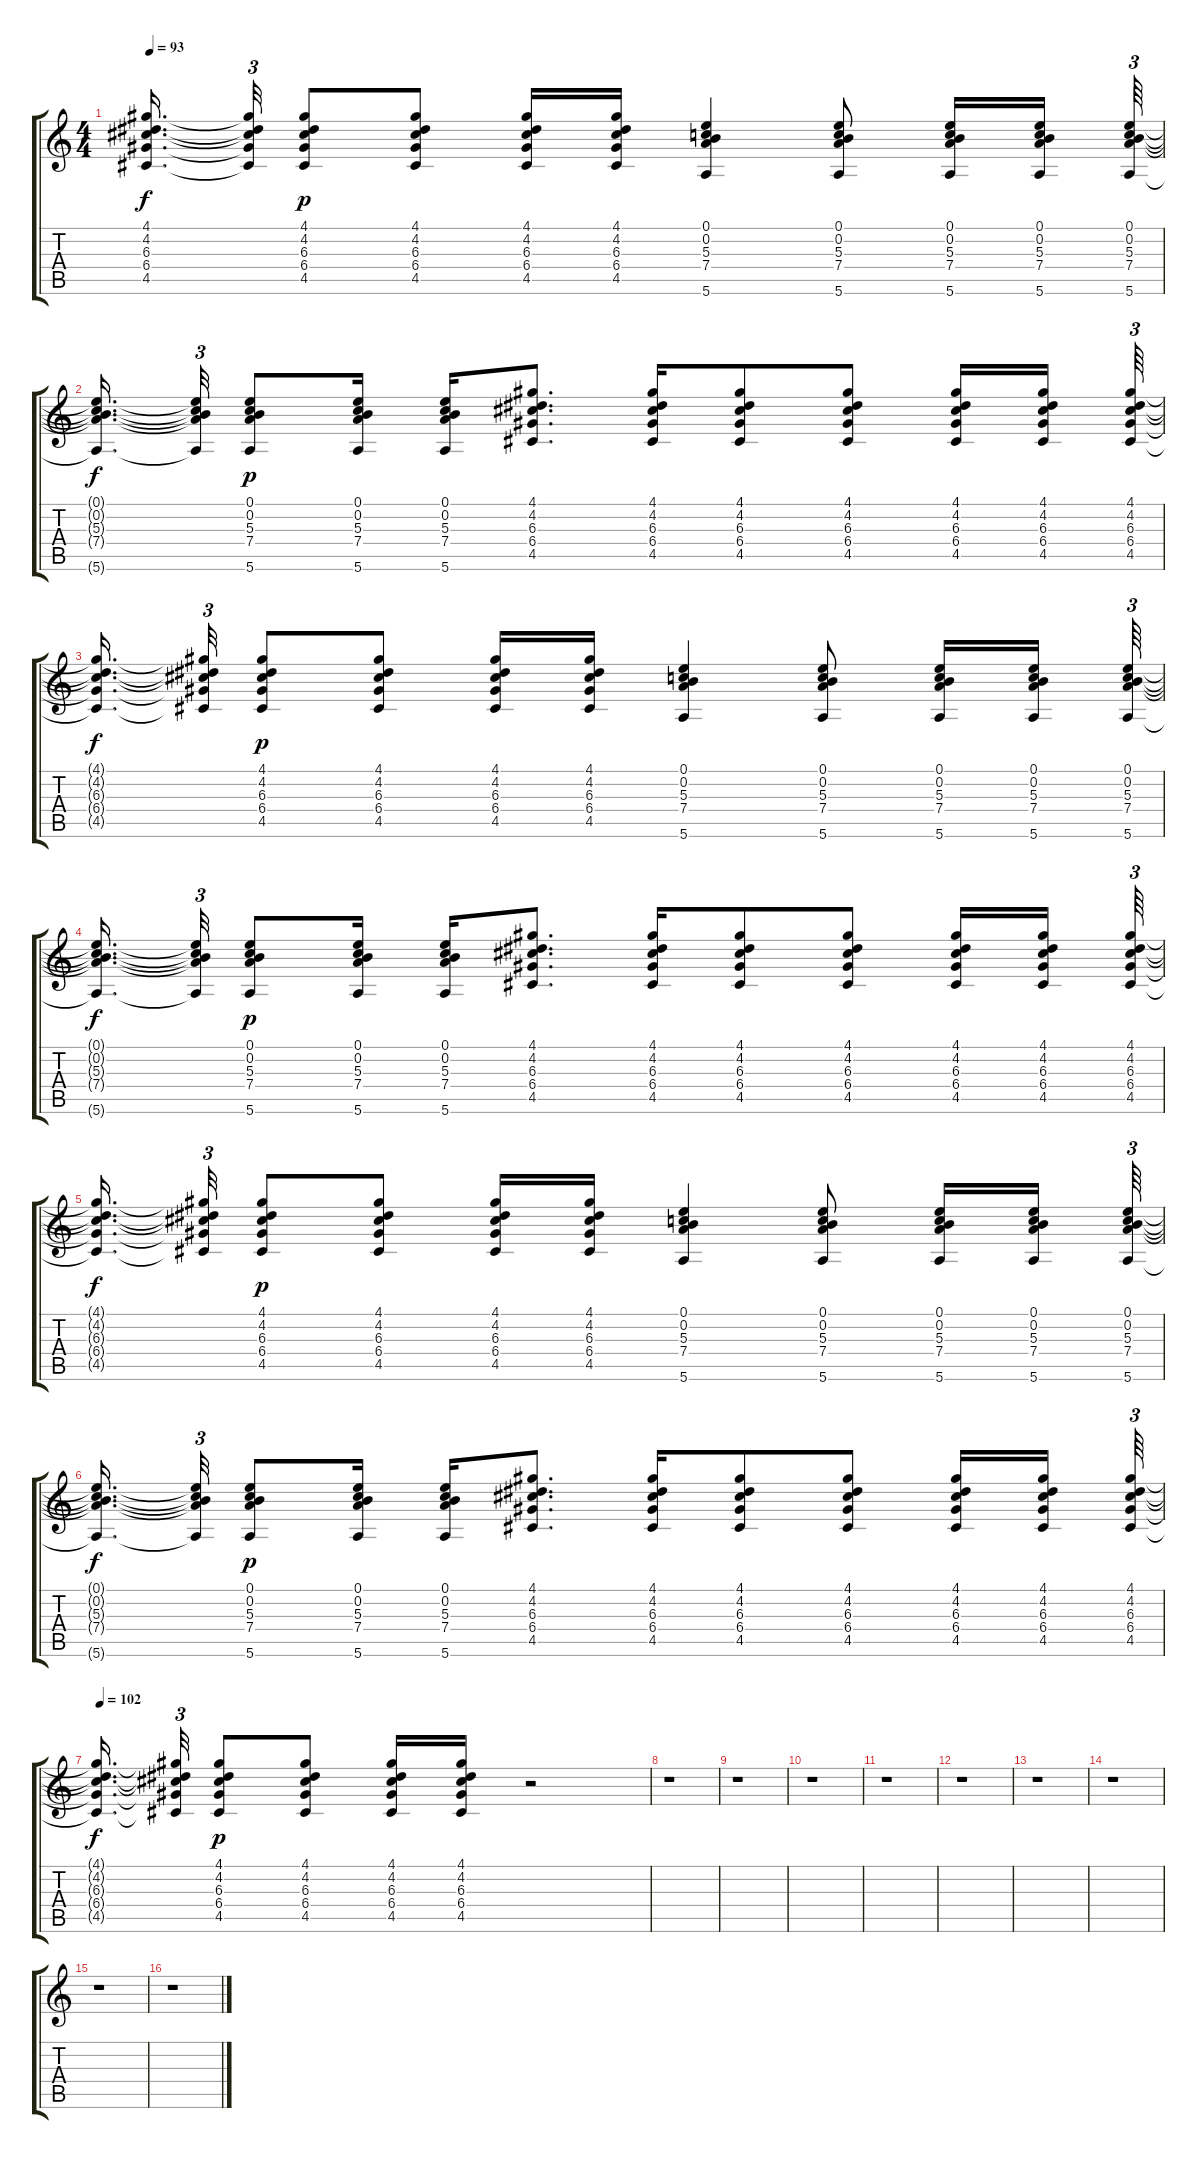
\track "" {instrument acousticguitarsteel}
\staff {score tabs}
\tuning (E4 B3 G3 D3 A2 E2) {hide}
\ts (4 4)
\tempo 93
\clef g2
\ks c
(4.1{t} 4.2{t} 6.3{t} 6.4{t} 4.5{t}).16{d dy f beam splitsecondary} (4.1{t} 4.2{t} 6.3{t} 6.4{t} 4.5{t}).32{tu (3 2)} (4.1 4.2 6.3 6.4 4.5).8{dy p} (4.1 4.2 6.3 6.4 4.5).8 (4.1 4.2 6.3 6.4 4.5).16 (4.1 4.2 6.3 6.4 4.5).16 (0.1 0.2 5.3 7.4 5.6).4 (0.1 0.2 5.3 7.4 5.6).8 (0.1 0.2 5.3 7.4 5.6).16 (0.1 0.2 5.3 7.4 5.6).16{beam splitsecondary} (0.1 0.2 5.3 7.4 5.6).64{tu (3 2)} |
(0.1{t} 0.2{t} 5.3{t} 7.4{t} 5.6{t}).16{d dy f beam splitsecondary} (0.1{t} 0.2{t} 5.3{t} 7.4{t} 5.6{t}).32{tu (3 2)} (0.1 0.2 5.3 7.4 5.6).8{dy p} (0.1 0.2 5.3 7.4 5.6).16 (0.1 0.2 5.3 7.4 5.6).16 (4.1 4.2 6.3 6.4 4.5).8{d} (4.1 4.2 6.3 6.4 4.5).16 (4.1 4.2 6.3 6.4 4.5).8 (4.1 4.2 6.3 6.4 4.5).8 (4.1 4.2 6.3 6.4 4.5).16 (4.1 4.2 6.3 6.4 4.5).16{beam splitsecondary} (4.1 4.2 6.3 6.4 4.5).64{tu (3 2)} |
(4.1{t} 4.2{t} 6.3{t} 6.4{t} 4.5{t}).16{d dy f beam splitsecondary} (4.1{t} 4.2{t} 6.3{t} 6.4{t} 4.5{t}).32{tu (3 2)} (4.1 4.2 6.3 6.4 4.5).8{dy p} (4.1 4.2 6.3 6.4 4.5).8 (4.1 4.2 6.3 6.4 4.5).16 (4.1 4.2 6.3 6.4 4.5).16 (0.1 0.2 5.3 7.4 5.6).4 (0.1 0.2 5.3 7.4 5.6).8 (0.1 0.2 5.3 7.4 5.6).16 (0.1 0.2 5.3 7.4 5.6).16{beam splitsecondary} (0.1 0.2 5.3 7.4 5.6).64{tu (3 2)} |
(0.1{t} 0.2{t} 5.3{t} 7.4{t} 5.6{t}).16{d dy f beam splitsecondary} (0.1{t} 0.2{t} 5.3{t} 7.4{t} 5.6{t}).32{tu (3 2)} (0.1 0.2 5.3 7.4 5.6).8{dy p} (0.1 0.2 5.3 7.4 5.6).16 (0.1 0.2 5.3 7.4 5.6).16 (4.1 4.2 6.3 6.4 4.5).8{d} (4.1 4.2 6.3 6.4 4.5).16 (4.1 4.2 6.3 6.4 4.5).8 (4.1 4.2 6.3 6.4 4.5).8 (4.1 4.2 6.3 6.4 4.5).16 (4.1 4.2 6.3 6.4 4.5).16{beam splitsecondary} (4.1 4.2 6.3 6.4 4.5).64{tu (3 2)} |
(4.1{t} 4.2{t} 6.3{t} 6.4{t} 4.5{t}).16{d dy f beam splitsecondary} (4.1{t} 4.2{t} 6.3{t} 6.4{t} 4.5{t}).32{tu (3 2)} (4.1 4.2 6.3 6.4 4.5).8{dy p} (4.1 4.2 6.3 6.4 4.5).8 (4.1 4.2 6.3 6.4 4.5).16 (4.1 4.2 6.3 6.4 4.5).16 (0.1 0.2 5.3 7.4 5.6).4 (0.1 0.2 5.3 7.4 5.6).8 (0.1 0.2 5.3 7.4 5.6).16 (0.1 0.2 5.3 7.4 5.6).16{beam splitsecondary} (0.1 0.2 5.3 7.4 5.6).64{tu (3 2)} |
(0.1{t} 0.2{t} 5.3{t} 7.4{t} 5.6{t}).16{d dy f beam splitsecondary} (0.1{t} 0.2{t} 5.3{t} 7.4{t} 5.6{t}).32{tu (3 2)} (0.1 0.2 5.3 7.4 5.6).8{dy p} (0.1 0.2 5.3 7.4 5.6).16 (0.1 0.2 5.3 7.4 5.6).16 (4.1 4.2 6.3 6.4 4.5).8{d} (4.1 4.2 6.3 6.4 4.5).16 (4.1 4.2 6.3 6.4 4.5).8 (4.1 4.2 6.3 6.4 4.5).8 (4.1 4.2 6.3 6.4 4.5).16 (4.1 4.2 6.3 6.4 4.5).16{beam splitsecondary} (4.1 4.2 6.3 6.4 4.5).64{tu (3 2)} |
\tempo 102
(4.1{t} 4.2{t} 6.3{t} 6.4{t} 4.5{t}).16{d dy f beam splitsecondary} (4.1{t} 4.2{t} 6.3{t} 6.4{t} 4.5{t}).32{tu (3 2)} (4.1 4.2 6.3 6.4 4.5).8{dy p} (4.1 4.2 6.3 6.4 4.5).8 (4.1 4.2 6.3 6.4 4.5).16 (4.1 4.2 6.3 6.4 4.5).16 r.2 |
r.1 |
r.1 |
r.1 |
r.1 |
r.1 |
r.1 |
r.1 |
r.1 |
r.1
